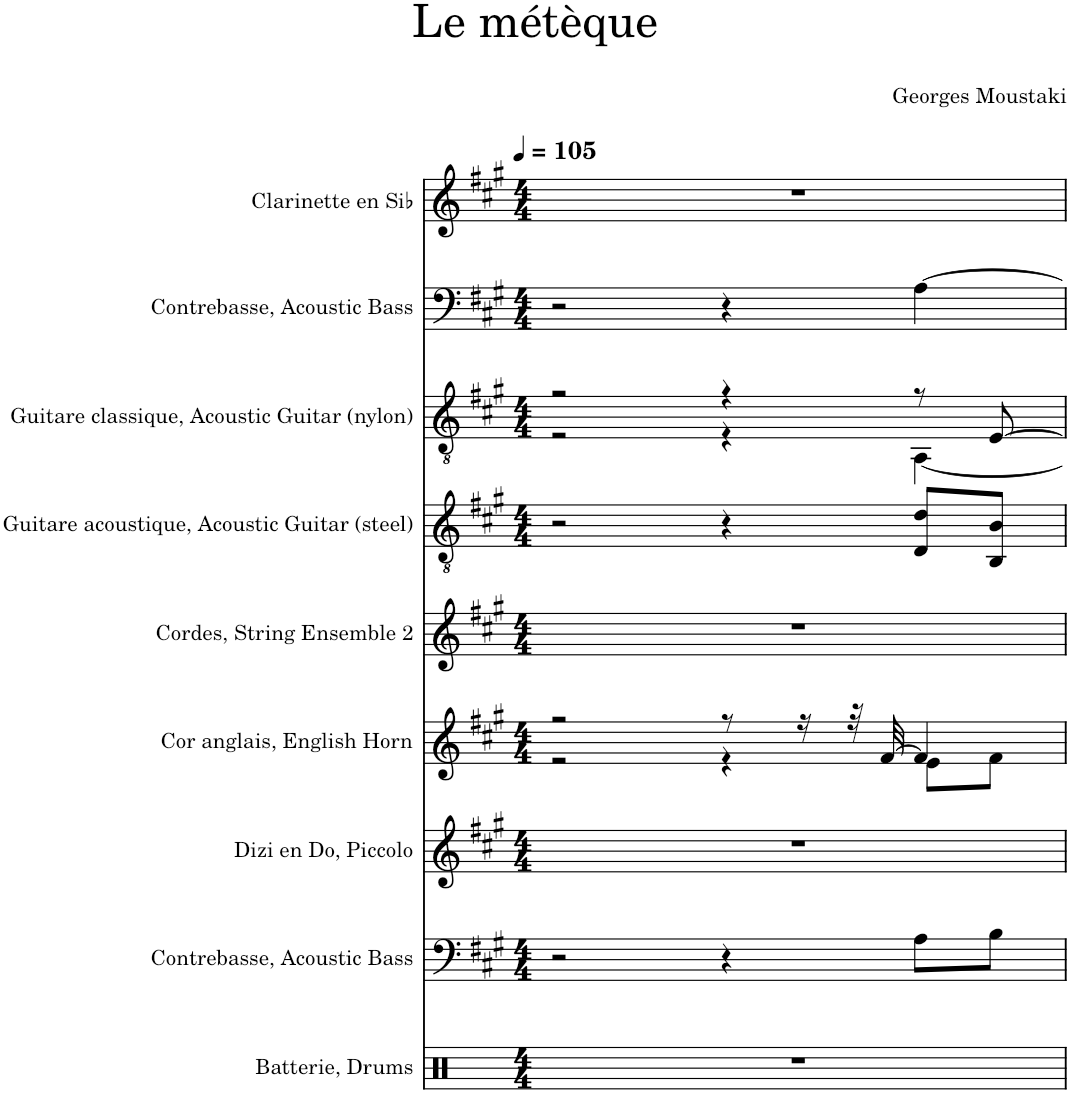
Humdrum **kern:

**kern	**kern	**kern	**kern	**kern	**kern	**kern	**kern	**kern
*part9	*part8	*part7	*part6	*part5	*part4	*part3	*part2	*part1
*staff9	*staff8	*staff7	*staff6	*staff5	*staff4	*staff3	*staff2	*staff1
*I"Batterie, Drums	*I"Contrebasse, Acoustic Bass	*I"Dizi en Do, Piccolo	*I"Cor anglais, English Horn	*I"Cordes, String Ensemble 2	*I"Guitare acoustique, Acoustic Guitar (steel)	*I"Guitare classique, Acoustic Guitar (nylon)	*I"Contrebasse, Acoustic Bass	*I"Clarinette en Sib
*I'Bat.	*I'Cb.	*I'Di. Do	*I'C. A.	*I'St.	*I'Guit.	*I'Guit.	*I'Cb.	*I'Clar. Sib
*clefX	*clefF4	*clefG2	*clefG2	*clefG2	*clefGv2	*clefGv2	*clefF4	*clefG2
*	*Trd7c12	*Trd-7c-12	*Trd4c7	*	*	*	*Trd7c12	*Trd1c2
*k[]	*k[f#c#g#]	*k[f#c#g#]	*k[f#c#g#]	*k[f#c#g#]	*k[f#c#g#]	*k[f#c#g#]	*k[f#c#g#]	*k[f#c#g#]
*M4/4	*M4/4	*M4/4	*M4/4	*M4/4	*M4/4	*M4/4	*M4/4	*M4/4
*MM105	*MM105	*MM105	*MM105	*MM105	*MM105	*MM105	*MM105	*MM105
=1	=1	=1	=1	=1	=1	=1	=1	=1
*	*	*	*^	*	*	*^	*	*
1r	2r	1r	2r	2r	1r	2r	2r	2r	2r	1r
.	4r	.	8r	4r	.	4r	4r	4r	4r	.
.	.	.	16r	.	.	.	.	.	.	.
.	.	.	32r	.	.	.	.	.	.	.
.	.	.	[32f#/	.	.	.	.	.	.	.
.	8A\L	.	4f#/]	8e\L	.	8D/ 8d/L	8r	[4AA\	[4A\	.
.	8B\J	.	.	8f#\J	.	8BB/ 8B/J	[8E/	.	.	.
*	*	*	*v	*v	*	*	*v	*v	*	*
=	=	=	=	=	=	=	=	=
*-	*-	*-	*-	*-	*-	*-	*-	*-
